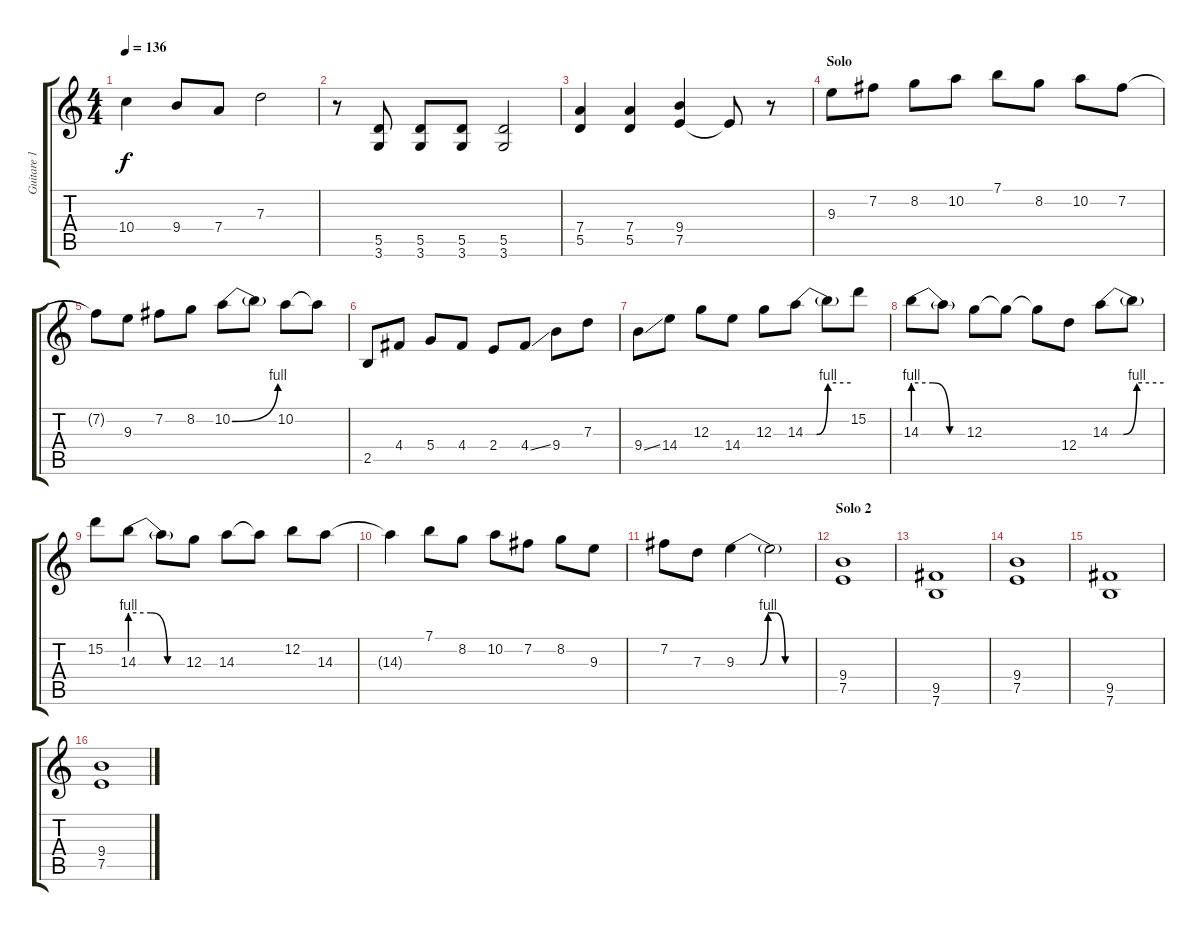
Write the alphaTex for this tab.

\track ("Guitare 1" "Guitare 1") {instrument distortionguitar}
\staff {score tabs}
\tuning (E4 B3 G3 D3 A2 E2) {hide}
\ts (4 4)
\tempo 136
\clef g2
\ks c
10.4{t}.4{dy f} 9.4.8 7.4.8 7.3.2 |
r.8 (5.5 3.6).8 (5.5 3.6).8 (5.5 3.6).8 (5.5 3.6).2 |
(7.4 5.5).4 (7.4 5.5).4 (9.4 7.5).4 7.5{t}.8 r.8 |
\section ("" "Solo")
9.3.8 7.2.8 8.2.8 10.2.8 7.1.8 8.2.8 10.2.8 7.2.8 |
7.2{t}.8 9.3.8 7.2.8 8.2.8 10.2{be (bend 0 0 60 4)}.8 10.2{t}.8 10.2.8 10.2{t}.8 |
2.5.8 4.4.8 5.4.8 4.4.8 2.4.8 4.4{ss}.8 9.4.8 7.3.8 |
9.4{ss}.8 14.4.8 12.3.8 14.4.8 12.3.8 14.3{be (custom 0 0 15 0 30 4 60 4)}.8 14.3{t}.8 15.2.8 |
14.3{be (custom 0 4 22 4 41 0 60 0)}.8 14.3{t}.8 12.3.8 12.3{t}.8 12.3{t}.8 12.4.8 14.3{be (custom 0 0 15 0 30 4 60 4)}.8 14.3{t}.8 |
15.2.8 14.3{be (custom 0 4 22 4 40 0 60 0)}.8 14.3{t}.8 12.3.8 14.3.8 14.3{t}.8 12.2.8 14.3.8 |
14.3{t}.4 7.1.8 8.2.8 10.2.8 7.2.8 8.2.8 9.3.8 |
7.2.8 7.3.8 9.3{be (custom 0 0 18 0 24 4 29 4 37 0 60 0)}.4 9.3{t}.2 |
\section ("" "Solo 2")
(9.4 7.5).1 |
(9.5 7.6).1 |
(9.4 7.5).1 |
(9.5 7.6).1 |
(9.4 7.5).1
